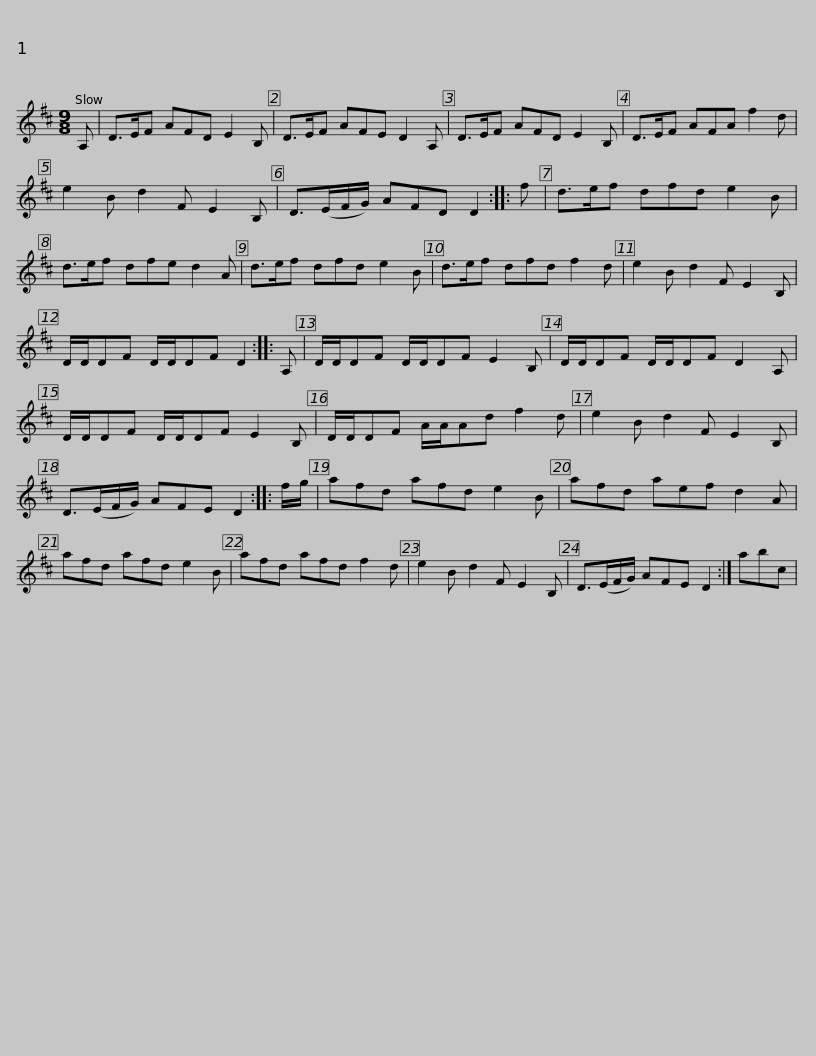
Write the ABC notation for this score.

X:1
L:1/8
M:9/8
I:linebreak $
K:D
V:1 treble
V:1
 A, | D>EF AFD E2 B, | D>EF AFE D2 A, | D>EF AFD E2 B, | D>EF AFA f2 d |$ %5
 e2 B d2 F E2 B, | D>(EF/G/) AFD D2 :: f | d>ef dfd e2 B | d>ef dfe d2 A | %10
 d>ef dfd e2 B |$ d>ef dfd f2 d | e2 B d2 F E2 B, | D/D/DF D/D/DF D2 :: A, | %15
 D/D/DF D/D/DF E2 B, |$ D/D/DF D/D/DF D2 A, | D/D/DF D/D/DF E2 B, | D/D/DF A/A/Ad f2 d | e2 B d2 F E2 B, |$ %20
 D>(EF/G/) AFE D2 :: f/g/ | afd afd e2 B | afd aef d2 A | afd afd e2 B | %25
 afd afd f2 d |$ e2 B d2 F E2 B, | D>(EF/G/) AFE D2 :| abc | %29
